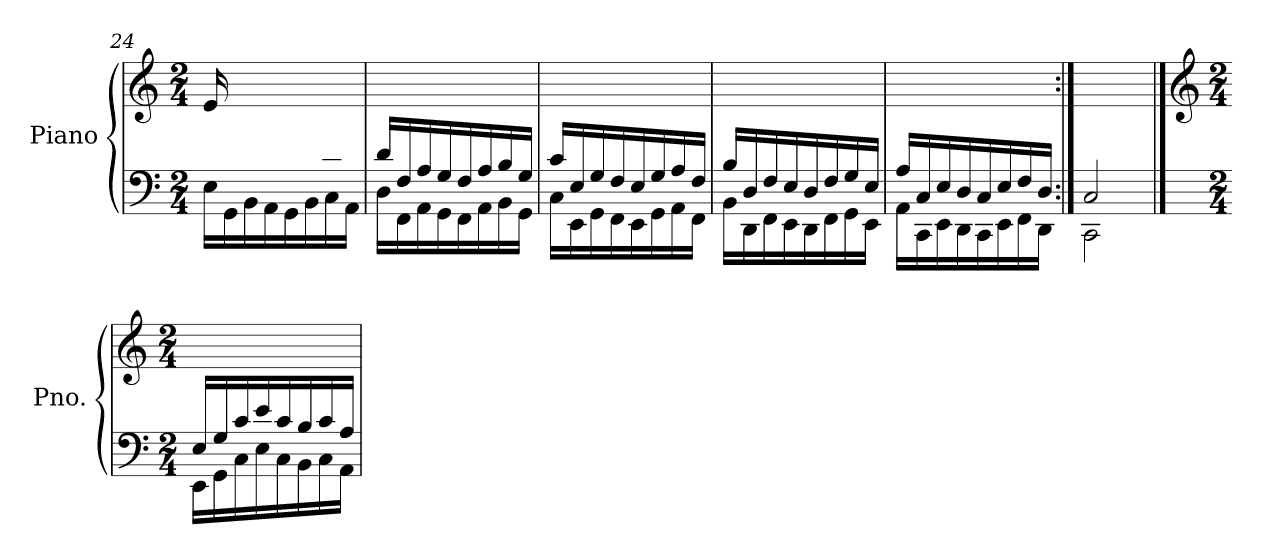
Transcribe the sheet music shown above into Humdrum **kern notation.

**kern	**kern
*part1	*part1
*staff2	*staff1
*I"Piano	*
*I'Pno.	*
!!LO:LB:g=z
*clefF4	*clefG2
*k[]	*k[]
*M2/4	*M2/4
=24	=24
*^	*
16ryy	16E\LL	16e/LL
16G/	16GG\	4..ryy
16B/	16BB\	.
16A/	16AA\	.
16G/	16GG\	.
16B/	16BB\	.
16c/	16C\	.
16A/JJ	16AA\JJ	.
=25	=25	=25
16d/LL	16D\LL	2ryy
16F/	16FF\	.
16A/	16AA\	.
16G/	16GG\	.
16F/	16FF\	.
16A/	16AA\	.
16B/	16BB\	.
16G/JJ	16GG\JJ	.
=26	=26	=26
16c/LL	16C\LL	2ryy
16E/	16EE\	.
16G/	16GG\	.
16F/	16FF\	.
16E/	16EE\	.
16G/	16GG\	.
16A/	16AA\	.
16F/JJ	16FF\JJ	.
=27	=27	=27
16B/LL	16BB\LL	2ryy
16D/	16DD\	.
16F/	16FF\	.
16E/	16EE\	.
16D/	16DD\	.
16F/	16FF\	.
16G/	16GG\	.
16E/JJ	16EE\JJ	.
=28	=28	=28
16A/LL	16AA\LL	2ryy
16C/	16CC\	.
16E/	16EE\	.
16D/	16DD\	.
16C/	16CC\	.
16E/	16EE\	.
16F/	16FF\	.
16D/JJ	16DD\JJ	.
=29:|!	=29:|!	=29:|!
2C/	2CC\	2ryy
!!LO:PB:g=z
==1	==1	==1
*	*	*clefG2
*M2/4	*	*M2/4
16E/LL	16EE\LL	2ryy
16G/	16GG\	.
16c/	16C\	.
16e/	16E\	.
16c/	16C\	.
16B/	16BB\	.
16c/	16C\	.
16A/JJ	16AA\JJ	.
*v	*v	*
=	=
*-	*-
